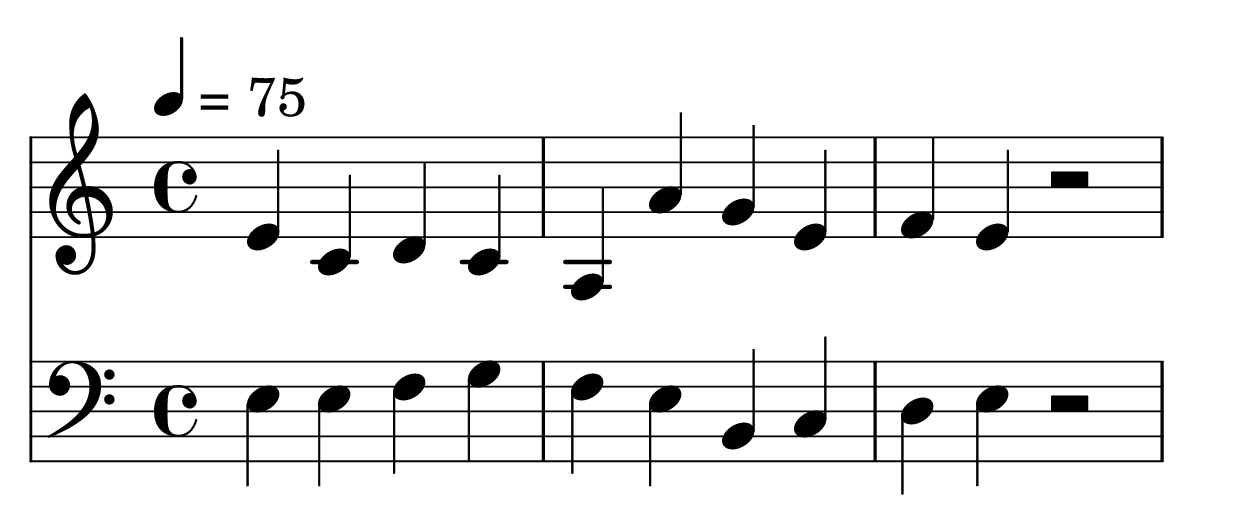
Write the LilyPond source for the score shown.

\version "2.24.1"

\include "page.ly"

global = {
  \time  4/4
  \tempo 4 = 75
}

\parallelMusic voiceUpper, voiceLower {
  e4  c   d   c   |   % cantus firmus
  e4  e   f   g   |   % attempt 0

  a4  a'  g   e   |   % cantus firmus
  f4  e   b   c   |   % attempt 0

  f4  e   r2      |   % cantus firmus
  d4  e   r2      |   % attempt 0
}

\score {
  <<
    \new Staff \with { midiInstrument = "clarinet" } {
      \global
      \clef treble
      \relative c' \voiceUpper
    }
    \new Staff \with { midiInstrument = "cello" } {
      \global
      \clef bass
      \relative c \voiceLower
    }
  >>
  \layout { }
  \midi { }
}
